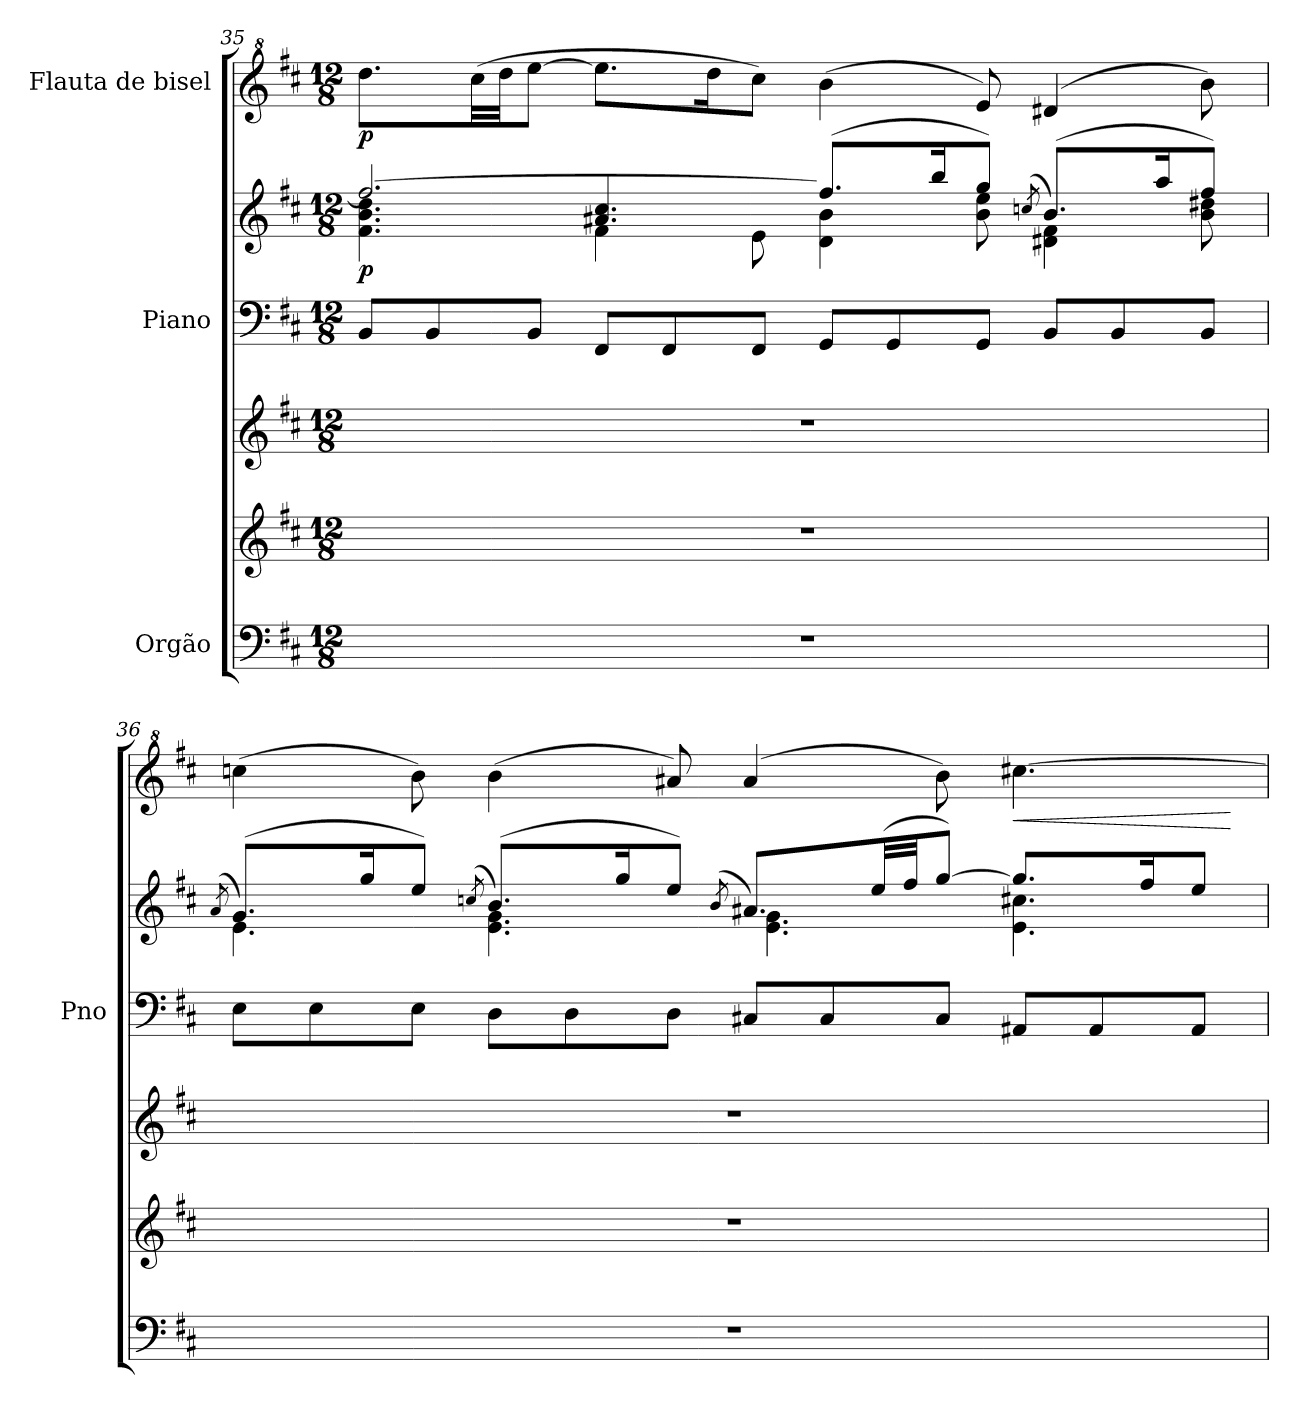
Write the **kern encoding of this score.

**kern	**kern	**kern	**kern	**kern	**dynam	**kern	**dynam
*part3	*part3	*part3	*part2	*part2	*part2	*part1	*part1
*staff6	*staff5	*staff4	*staff3	*staff2	*staff2/3	*staff1	*staff1
*I"Orgão	*	*	*I"Piano	*	*	*I"Flauta de bisel	*
*	*	*	*I'Pno	*	*	*	*
!!LO:PB:g=z
*clefF4	*clefG2	*clefG2	*clefF4	*clefG2	*	*clefG^2	*
*k[f#c#]	*k[f#c#]	*k[f#c#]	*k[f#c#]	*k[f#c#]	*	*k[f#c#]	*
*M12/8	*M12/8	*M12/8	*M12/8	*M12/8	*	*M12/8	*
=35	=35	=35	=35	=35	=35	=35	=35
*	*	*	*	*^	*	*	*
*	*	*	*	*	*^	*	*	*
!	!	!	!	!	!	!	!LO:DY:b	!	!LO:DY:b
1.r	1.r	1.r	8BB/L	2.ff#/_	4.f#\ 4.b\ 4.dd\	4.ryy	p	8.ddd\L	p
.	.	.	8BB/	.	.	.	.	.	.
.	.	.	.	.	.	.	.	(>32ccc#\LL	.
.	.	.	.	.	.	.	.	32ddd\JJ	.
.	.	.	8BB/J	.	.	.	.	[8eee\J	.
.	.	.	8FF#/L	.	4.a#X/ 4.cc#/	4f#\	.	8.eee\L]	.
.	.	.	8FF#/	.	.	.	.	.	.
.	.	.	.	.	.	.	.	16ddd\K	.
.	.	.	8FF#/J	.	.	8e\	.	8ccc#\J)	.
.	.	.	8GG/L	(>8.ff#/L]	4d\ 4b\	2.ryy	.	(>4bb\	.
.	.	.	8GG/	.	.	.	.	.	.
.	.	.	.	16bb/K	.	.	.	.	.
.	.	.	8GG/J	8gg/J)	8b\ 8ee\	.	.	8ee/)	.
.	.	.	.	(<8qccn/	.	.	.	.	.
.	.	.	8BB/L	(>8.b/L)	4d#X\ 4f#\	.	.	(>4dd#X/	.
.	.	.	8BB/	.	.	.	.	.	.
.	.	.	.	16aa/K	.	.	.	.	.
.	.	.	8BB/J	8ff#/J)	8b\ 8dd#X\	.	.	8bb\)	.
*	*	*	*	*v	*v	*v	*	*	*
=36	=36	=36	=36	=36	=36	=36	=36
.	.	.	.	(<8qa/	.	.	.
*	*	*	*	*^	*	*	*
1.r	1.r	1.r	8E\L	(>8.g/L)	4.e\	.	(>4cccn\	.
.	.	.	8E\	.	.	.	.	.
.	.	.	.	16gg/K	.	.	.	.
.	.	.	8E\J	8ee/J)	.	.	8bb\)	.
.	.	.	.	(<8qccn/	.	.	.	.
.	.	.	8D\L	(>8.b/L)	4.e\ 4.g\	.	(>4bb\	.
.	.	.	8D\	.	.	.	.	.
.	.	.	.	16gg/K	.	.	.	.
.	.	.	8D\J	8ee/J)	.	.	8aa#X/)	.
.	.	.	.	(<8qb/	.	.	.	.
.	.	.	8C#X/L	8.a#X/L)	4.e\ 4.g\	.	(>4aa#/	.
.	.	.	8C#/	.	.	.	.	.
.	.	.	.	(>32ee/LL	.	.	.	.
.	.	.	.	32ff#/JJ	.	.	.	.
.	.	.	8C#/J	[8gg/J)	.	.	8bb\)	.
!	!	!	!	!	!	!	!	!LO:HP:b
.	.	.	8AA#X/L	8.gg/L]	4.e\ 4.cc#X\	.	[4.ccc#X\	<
.	.	.	8AA#/	.	.	.	.	.
.	.	.	.	16ff#/K	.	.	.	.
.	.	.	8AA#/J	8ee/J	.	.	.	.
*	*	*	*	*v	*v	*	*	*
.	.	.	.	.	.	.	[
=	=	=	=	=	=	=	=
*-	*-	*-	*-	*-	*-	*-	*-
